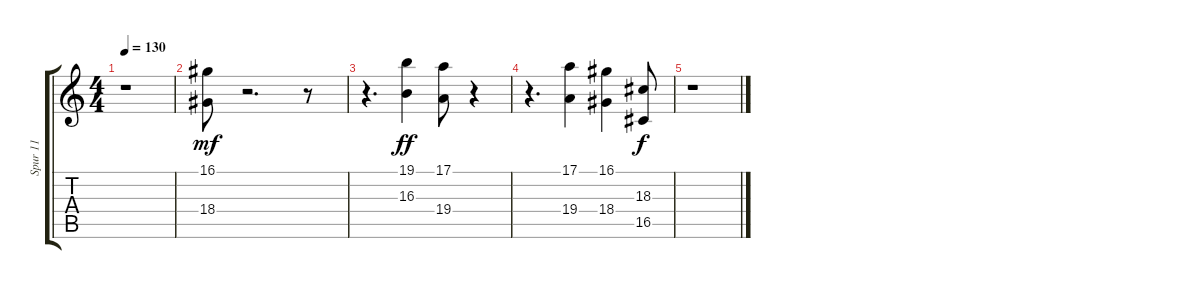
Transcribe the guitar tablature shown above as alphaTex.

\track ("Spur 11" "Spur 11") {instrument stringensemble1}
\staff {score tabs}
\tuning (E4 B3 G3 D3 A2 E2) {hide}
\ts (4 4)
\tempo 130
\clef g2
\ks c
r.1{dy f} |
(16.1 18.4).8{dy mf} r.2{d} r.8 |
r.4{d} (19.1 16.3).4{dy ff} (17.1 19.4).8 r.4 |
r.4{d} (17.1 19.4).4 (16.1 18.4).4 (18.3 16.5).8{dy f} |
r.1
